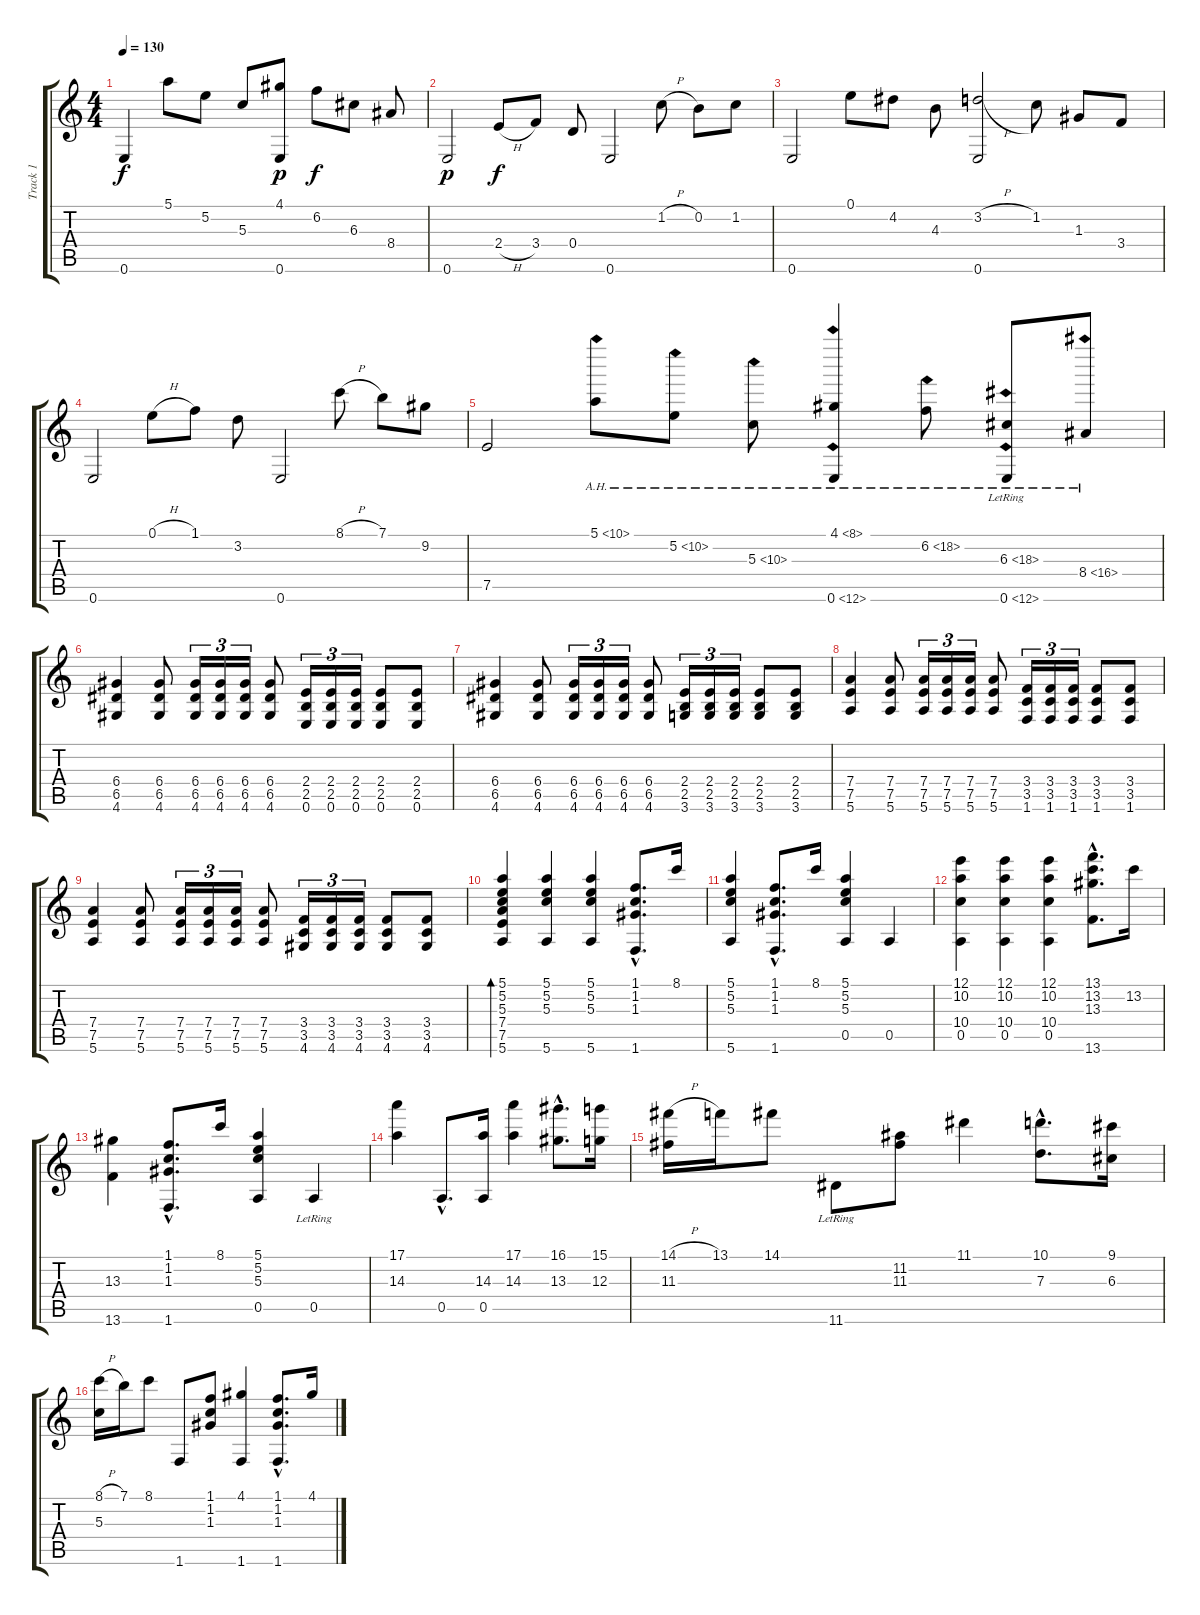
\track ("Track 1" "Track 1") {instrument acousticguitarnylon}
\staff {score tabs}
\tuning (E4 B3 G3 D3 A2 E2) {hide}
\ts (4 4)
\tempo 130
\clef g2
\ks c
0.6.4{dy f} 5.1.8 5.2.8 5.3.8 (4.1 0.6).8{dy p} 6.2.8{dy f} 6.3.8 8.4.8 |
0.6.2{dy p} 2.4{h}.8{dy f} 3.4.8 0.4.8 0.6.2 1.2{h}.8 0.2.8 1.2.8 |
0.6.2 0.1.8 4.2.8 4.3.8 (3.2{h} 0.6).2 1.2.8 1.3.8 3.4.8 |
0.6.2 0.1{h}.8 1.1.8 3.2.8 0.6.2 8.1{h}.8 7.1.8 9.2.8 |
7.5.2 5.1{ah 5}.8 5.2{ah 5}.8 5.3{ah 5}.8 (4.1{ah 4} 0.6{ah 12}).4 6.2{ah 12}.8 (6.3{ah 12} 0.6{ah 12 lr}).8 8.4{ah 8}.8 |
(6.4 6.5 4.6).4 (6.4 6.5 4.6).8 (6.4 6.5 4.6).16{tu (3 2)} (6.4 6.5 4.6).16{tu (3 2)} (6.4 6.5 4.6).16{tu (3 2)} (6.4 6.5 4.6).8 (2.4 2.5 0.6).16{tu (3 2)} (2.4 2.5 0.6).16{tu (3 2)} (2.4 2.5 0.6).16{tu (3 2)} (2.4 2.5 0.6).8 (2.4 2.5 0.6).8 |
(6.4 6.5 4.6).4 (6.4 6.5 4.6).8 (6.4 6.5 4.6).16{tu (3 2)} (6.4 6.5 4.6).16{tu (3 2)} (6.4 6.5 4.6).16{tu (3 2)} (6.4 6.5 4.6).8 (2.4 2.5 3.6).16{tu (3 2)} (2.4 2.5 3.6).16{tu (3 2)} (2.4 2.5 3.6).16{tu (3 2)} (2.4 2.5 3.6).8 (2.4 2.5 3.6).8 |
(7.4 7.5 5.6).4 (7.4 7.5 5.6).8 (7.4 7.5 5.6).16{tu (3 2)} (7.4 7.5 5.6).16{tu (3 2)} (7.4 7.5 5.6).16{tu (3 2)} (7.4 7.5 5.6).8 (3.4 3.5 1.6).16{tu (3 2)} (3.4 3.5 1.6).16{tu (3 2)} (3.4 3.5 1.6).16{tu (3 2)} (3.4 3.5 1.6).8 (3.4 3.5 1.6).8 |
(7.4 7.5 5.6).4 (7.4 7.5 5.6).8 (7.4 7.5 5.6).16{tu (3 2)} (7.4 7.5 5.6).16{tu (3 2)} (7.4 7.5 5.6).16{tu (3 2)} (7.4 7.5 5.6).8 (3.4 3.5 4.6).16{tu (3 2)} (3.4 3.5 4.6).16{tu (3 2)} (3.4 3.5 4.6).16{tu (3 2)} (3.4 3.5 4.6).8 (3.4 3.5 4.6).8 |
(5.1 5.2 5.3 7.4 7.5 5.6).4{bd 60} (5.1 5.2 5.3 5.6).4 (5.1 5.2 5.3 5.6).4 (1.1{hac} 1.2{hac} 1.3{hac} 1.6{hac}).8{d} 8.1.16 |
(5.1 5.2 5.3 5.6).4 (1.1{hac} 1.2{hac} 1.3{hac} 1.6{hac}).8{d} 8.1.16 (5.1 5.2 5.3 0.5).4 0.5.4 |
(12.1 10.2 10.4 0.5).4 (12.1 10.2 10.4 0.5).4 (12.1 10.2 10.4 0.5).4 (13.1{hac} 13.2{hac} 13.3{hac} 13.6{hac}).8{d} 13.2.16 |
(13.3 13.6).4 (1.1{hac} 1.2{hac} 1.3{hac} 1.6{hac}).8{d} 8.1.16 (5.1 5.2 5.3 0.5).4 0.5{lr}.4 |
(17.1 14.3).4 0.5{hac}.8{d} (14.3 0.5).16 (17.1 14.3).4 (16.1{hac} 13.3{hac}).8{d} (15.1 12.3).16 |
(14.1{h} 11.3).16 13.1.16 14.1.8 11.6{lr}.8 (11.2 11.3).8 11.1.4 (10.1{hac} 7.3{hac}).8{d} (9.1 6.3).16 |
(8.1{h} 5.3).16 7.1.16 8.1.8 1.6.8 (1.1 1.2 1.3).8 (4.1 1.6).4 (1.1{hac} 1.2{hac} 1.3{hac} 1.6{hac}).8{d} 4.1.16
